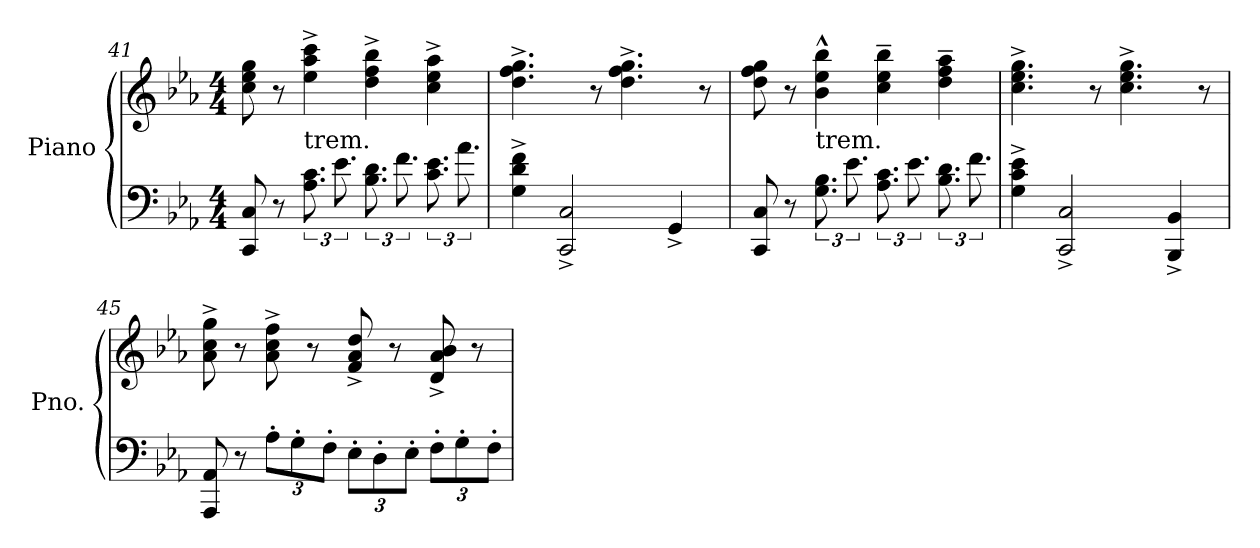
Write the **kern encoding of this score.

**kern	**kern
*part1	*part1
*staff2	*staff1
*I"Piano	*
*I'Pno.	*
!!LO:LB:g=z
*clefF4	*clefG2
*k[b-e-a-]	*k[b-e-a-]
*M4/4	*M4/4
=41	=41
8CC/ 8C/	8cc\ 8ee-\ 8gg\
8r	8r
!LO:TX:a:t=trem.	!
12.A-\ 12.c\	4ee-\^ 4aa-\^ 4ccc\^
12.e-\	.
12.B-\ 12.d\	4dd\^ 4ff\^ 4bb-\^
12.f\	.
12.c\ 12.e-\	4cc\^ 4ee-\^ 4aa-\^
12.a-\	.
=42	=42
4G\^ 4d\^ 4f\^	4.dd\^ 4.ff\^ 4.gg\^
2CC/^ 2C/^	.
.	8r
.	4.dd\^ 4.ff\^ 4.gg\^
4GG^/	.
.	8r
=43	=43
8CC/ 8C/	8dd\ 8ff\ 8gg\
8r	8r
!LO:TX:a:t=trem.	!
12.G\ 12.B-\	4b-\^^ 4ee-\^^ 4bb-\^^
12.e-\	.
12.A-\ 12.c\	4cc\~ 4ee-\~ 4bb-\~
12.e-\	.
12.B-\ 12.d\	4dd\~ 4ff\~ 4aa-\~
12.f\	.
=44	=44
4G\^ 4c\^ 4e-\^	4.cc\^ 4.ee-\^ 4.gg\^
2CC/^ 2C/^	.
.	8r
.	4.cc\^ 4.ee-\^ 4.gg\^
4BBB-/^ 4BB-/^	.
.	8r
=45	=45
8AAA-/ 8AA-/	8a-\^ 8cc\^ 8gg\^
8r	8r
*Xbrackettup	*
12A-'\L	8a-\^ 8cc\^ 8ff\^
12G'\	.
.	8r
12F'\J	.
12E-'\L	8f/^ 8a-/^ 8dd/^
12D'\	.
.	8r
12E-'\J	.
12F'\L	8d/^ 8a-/^ 8b-/^
12G'\	.
.	8r
12F'\J	.
=	=
*-	*-
